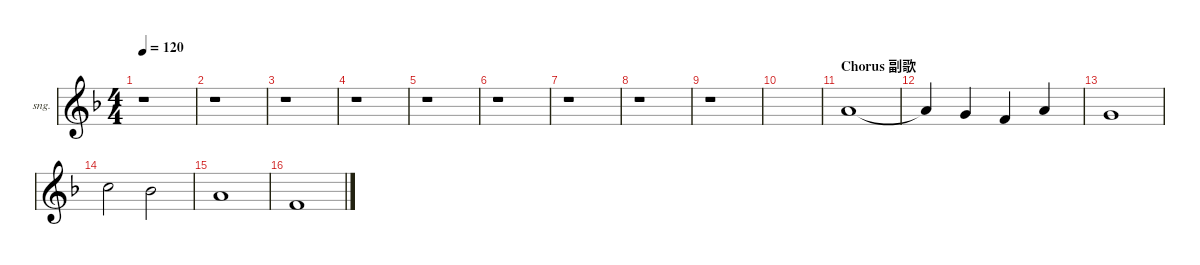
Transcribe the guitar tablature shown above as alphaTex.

\defaultSystemsLayout 4
\hideDynamics
\bracketExtendMode nobrackets
\firstSystemTrackNameOrientation horizontal
\track ("Singer [Female]" "sng.") {instrument voiceoohs}
\staff {score}
\tuning (E5 B4 G4 D4 A3 E3 C3 Bb2 Ab2 Gb2)
\ts (4 4)
\tempo 120
\clef g2
\ks dminor
r.1{dy p} |
r.1 |
r.1 |
r.1 |
r.1 |
r.1 |
r.1 |
r.1 |
r.1 |
|
\section ("" "Chorus 副歌")
2.3{acc forcenatural}.1 |
2.3{t acc forcenatural}.4 0.3{acc forcenatural}.4 3.4{acc forcenatural}.4 2.3{acc forcenatural}.4 |
0.3{acc forcenatural}.1 |
1.2{acc forcenatural}.2 3.3{acc b}.2 |
2.3{acc forcenatural}.1 |
3.4{acc forcenatural}.1
